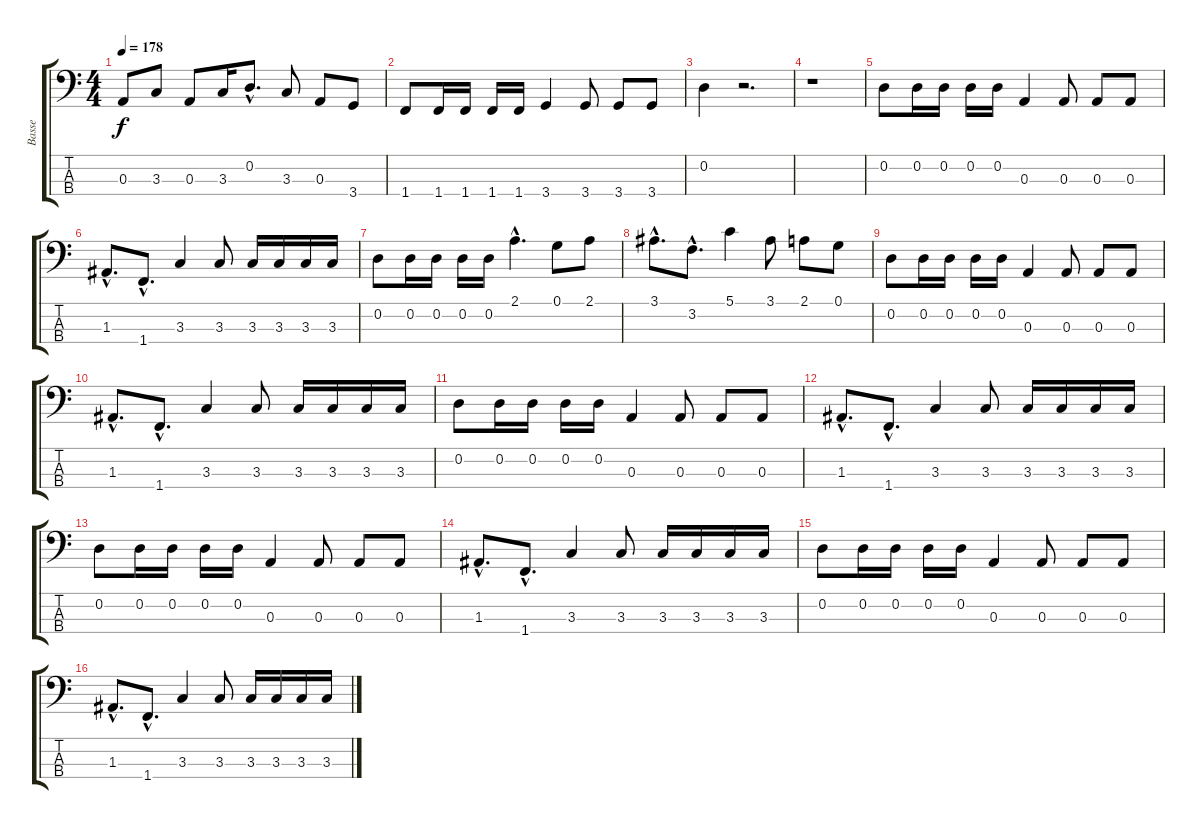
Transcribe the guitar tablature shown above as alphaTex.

\track ("Basse" "Basse") {instrument electricbasspick}
\staff {score tabs}
\tuning (G2 D2 A1 E1) {hide}
\ts (4 4)
\tempo 178
\clef f4
\ks c
0.3.8{dy f} 3.3.8 0.3.8 3.3.16 0.2{hac}.8{d} 3.3.8 0.3.8 3.4.8 |
1.4.8 1.4.16 1.4.16 1.4.16 1.4.16 3.4.4 3.4.8 3.4.8 3.4.8 |
0.2.4 r.2{d} |
r.1 |
0.2.8 0.2.16 0.2.16 0.2.16 0.2.16 0.3.4 0.3.8 0.3.8 0.3.8 |
1.3{hac}.8{d} 1.4{hac}.8{d} 3.3.4 3.3.8 3.3.16 3.3.16 3.3.16 3.3.16 |
0.2.8 0.2.16 0.2.16 0.2.16 0.2.16 2.1{hac}.4{d} 0.1.8 2.1.8 |
3.1{hac}.8{d} 3.2{hac}.8{d} 5.1.4 3.1.8 2.1.8 0.1.8 |
0.2.8 0.2.16 0.2.16 0.2.16 0.2.16 0.3.4 0.3.8 0.3.8 0.3.8 |
1.3{hac}.8{d} 1.4{hac}.8{d} 3.3.4 3.3.8 3.3.16 3.3.16 3.3.16 3.3.16 |
0.2.8 0.2.16 0.2.16 0.2.16 0.2.16 0.3.4 0.3.8 0.3.8 0.3.8 |
1.3{hac}.8{d} 1.4{hac}.8{d} 3.3.4 3.3.8 3.3.16 3.3.16 3.3.16 3.3.16 |
0.2.8 0.2.16 0.2.16 0.2.16 0.2.16 0.3.4 0.3.8 0.3.8 0.3.8 |
1.3{hac}.8{d} 1.4{hac}.8{d} 3.3.4 3.3.8 3.3.16 3.3.16 3.3.16 3.3.16 |
0.2.8 0.2.16 0.2.16 0.2.16 0.2.16 0.3.4 0.3.8 0.3.8 0.3.8 |
1.3{hac}.8{d} 1.4{hac}.8{d} 3.3.4 3.3.8 3.3.16 3.3.16 3.3.16 3.3.16
